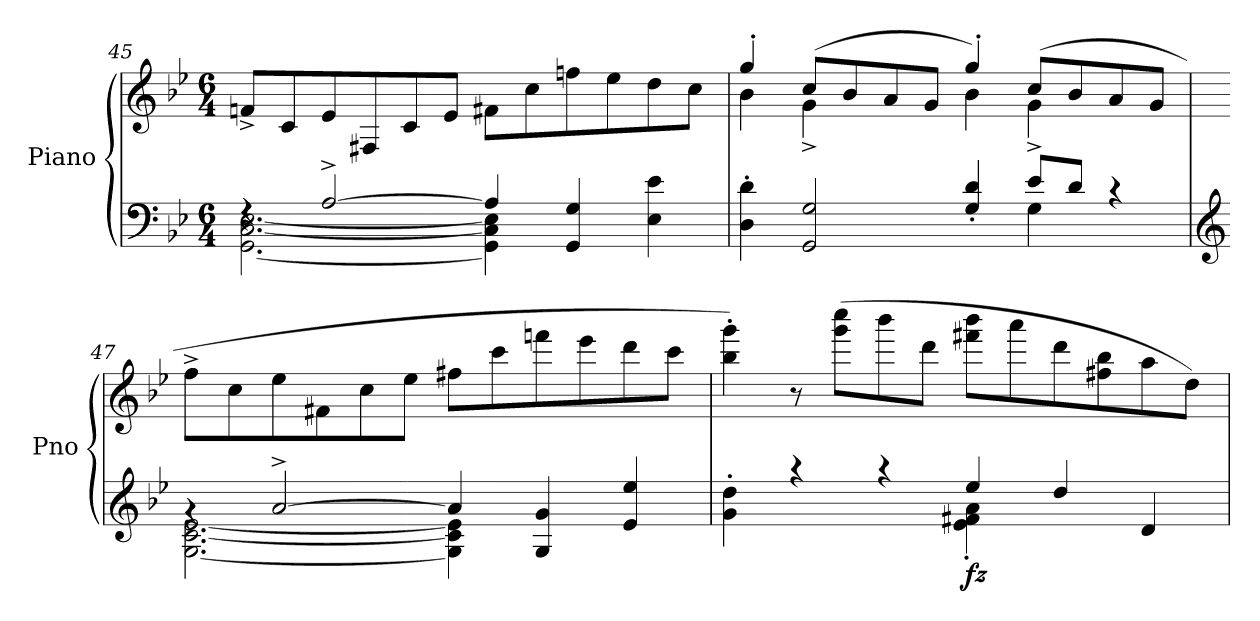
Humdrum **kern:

**kern	**kern	**dynam
*part1	*part1	*part1
*staff2	*staff1	*staff1/2
*I"Piano	*	*
*I'Pno	*	*
!!LO:PB:g=z
*clefF4	*clefG2	*
*k[b-e-]	*k[b-e-]	*
*B-:	*B-:	*
*M6/4	*M6/4	*
=45	=45	=45
*^	*	*
4rF	[<2.GG\ [<2.C\ [<2.E-\	8fn^</L	.
.	.	8c/	.
[>2A^>/	.	8e-/	.
.	.	8F#X/	.
.	.	8c/	.
.	.	8e-/J	.
4A/]	4GG\] 4C\] 4E-\]	8f#X\L	.
.	.	8cc\	.
4GG/ 4G/	2ryy	8ffn\	.
.	.	8ee-\	.
4E-\ 4e-\	.	8dd\	.
.	.	8cc\J	.
!!LO:LB:g=z
=46	=46	=46	=46
*	*	*^	*
4D\'< 4d\'<	1ryy	4gg'>/	4b-\	.
2GG/ 2G/	.	(>8cc/L	4g^<\	.
.	.	8b-/	.	.
.	.	8a/	4ryy	.
.	.	8g/J	.	.
4G/'> 4d/'>	.	4gg'>/)	4b-\	.
8e-/L	4G\	(>8cc/L	4g^<\	.
8d/J	.	8b-/	.	.
4rc	4ryy	8a/	4ryy	.
.	.	8g/J	.	.
*	*	*v	*v	*
=47	=47	=47	=47
*clefG2	*	*	*
4rg	[<2.G\ [<2.c\ [<2.e-\	8ff^>\L	.
.	.	8cc\	.
[>2a^>/	.	8ee-\	.
.	.	8f#X\	.
.	.	8cc\	.
.	.	8ee-\J	.
4a/]	4G\] 4c\] 4e-\]	8ff#X\L	.
.	.	8ccc\	.
4G/ 4g/	2ryy	8fffn\	.
.	.	8eee-\	.
4e-/ 4ee-/	.	8ddd\	.
.	.	8ccc\J	.
=48	=48	=48	=48
4g\'< 4dd\'<	2.ryy	4bb-\'> 4ggg\'>)	.
4raa	.	8r	.
.	.	(>8ggg\ 8cccc\L	.
4raa	.	8bbb-\	.
.	.	8ddd\J	.
!	!	!	!LO:DY:b=2
4ee-/	4e-\'< 4f#X\'< 4a\'<	8fff#X\ 8bbb-\L	fz
.	.	8aaa\	.
4dd/	2ryy	8ddd\	.
.	.	8ff#X\ 8bb-\	.
4d/	.	8aa\	.
.	.	8dd\J)	.
*v	*v	*	*
=	=	=
*-	*-	*-
